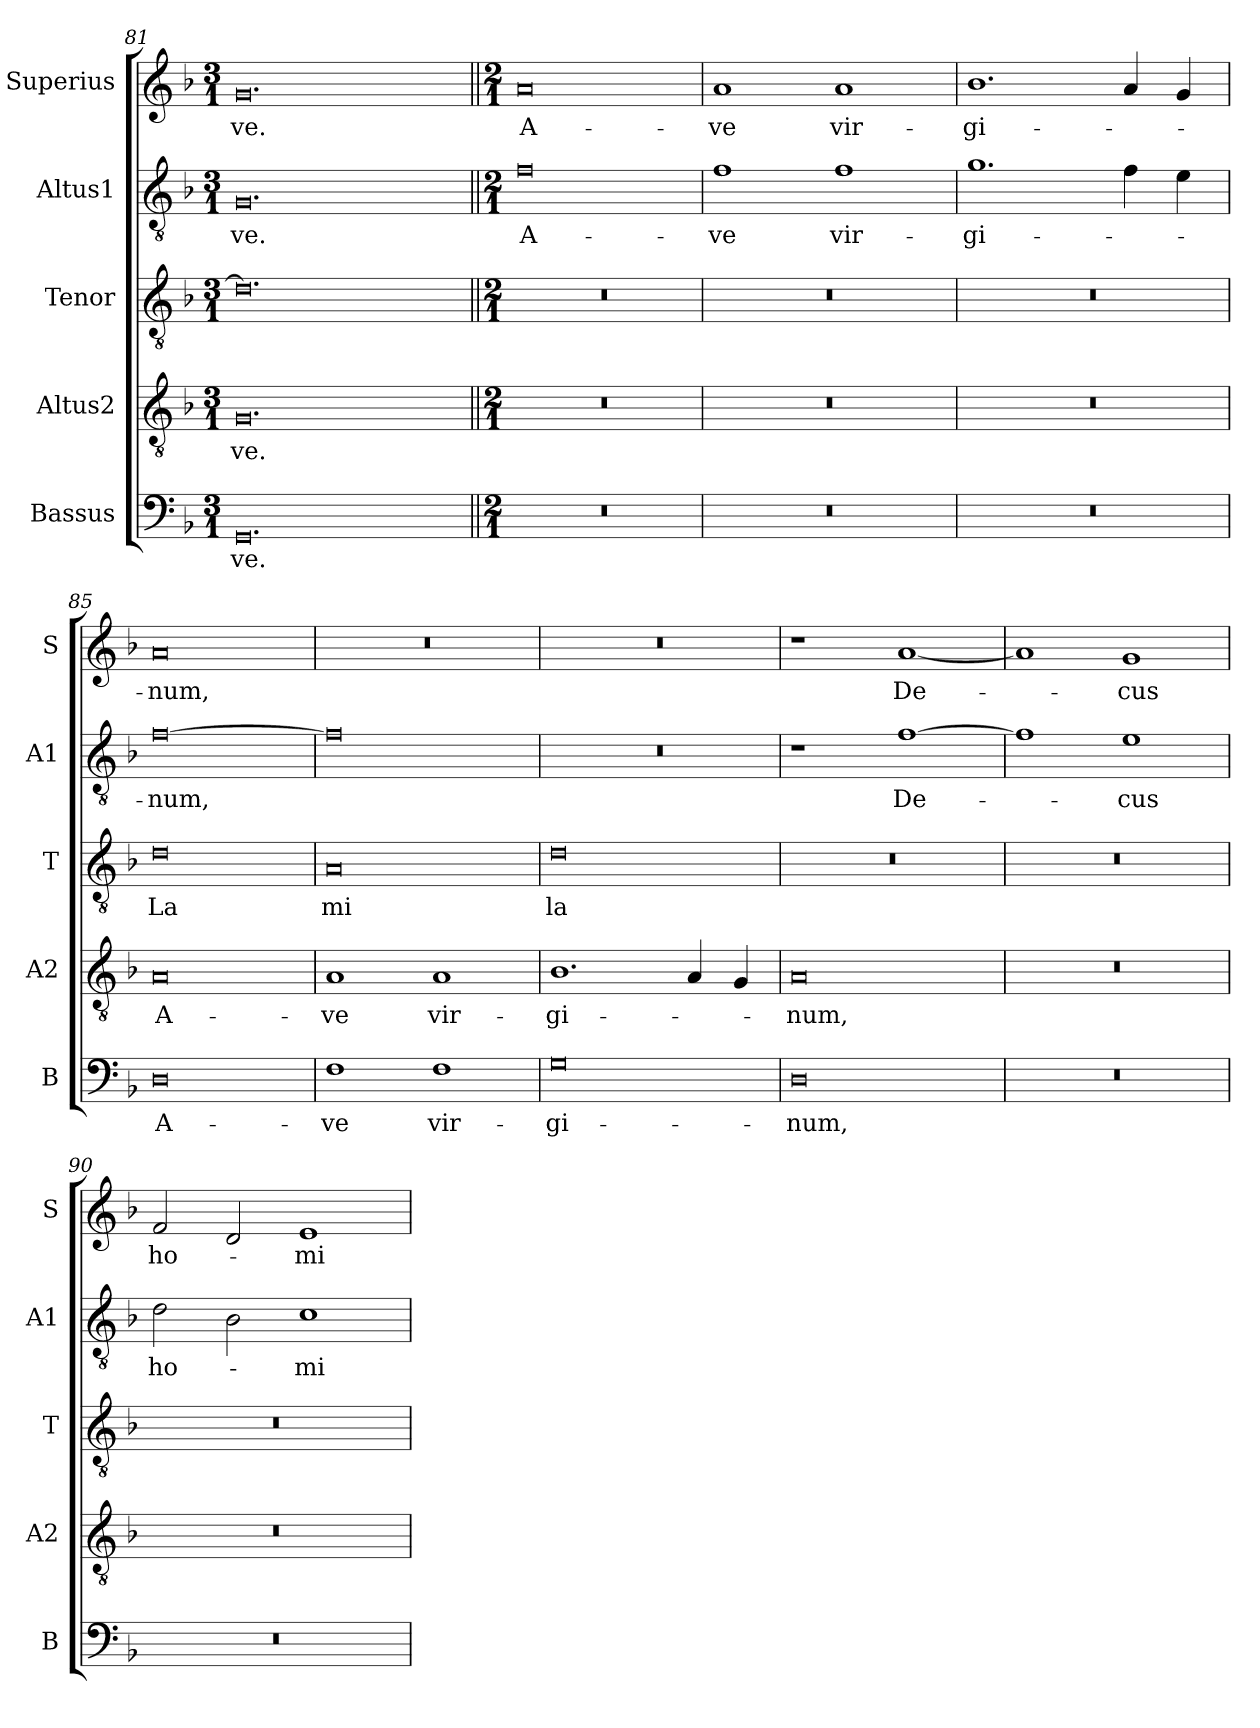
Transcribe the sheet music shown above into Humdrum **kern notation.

**kern	**text	**kern	**text	**kern	**text	**kern	**text	**kern	**text
*part5	*part5	*part4	*part4	*part3	*part3	*part2	*part2	*part1	*part1
*staff5	*staff5	*staff4	*staff4	*staff3	*staff3	*staff2	*staff2	*staff1	*staff1
*I"Bassus	*	*I"Altus2	*	*I"Tenor	*	*I"Altus1	*	*I"Superius	*
*I'B	*	*I'A2	*	*I'T	*	*I'A1	*	*I'S	*
*clefF4	*	*clefGv2	*	*clefGv2	*	*clefGv2	*	*clefG2	*
*k[b-]	*	*k[b-]	*	*k[b-]	*	*k[b-]	*	*k[b-]	*
*M3/1	*	*M3/1	*	*M3/1	*	*M3/1	*	*M3/1	*
=81	=81	=81	=81	=81	=81	=81	=81	=81	=81
0.GG	-ve.	0.G	-ve.	0.d]	.	0.G	-ve.	0.g	-ve.
!!LO:LB:g=z
=82||	=82||	=82||	=82||	=82||	=82||	=82||	=82||	=82||	=82||
*M2/1	*	*M2/1	*	*M2/1	*	*M2/1	*	*M2/1	*
0r	.	0r	.	0r	.	0f	A-	0a	A-
=83	=83	=83	=83	=83	=83	=83	=83	=83	=83
0r	.	0r	.	0r	.	1f	-ve	1a	-ve
.	.	.	.	.	.	1f	vir-	1a	vir-
=84	=84	=84	=84	=84	=84	=84	=84	=84	=84
0r	.	0r	.	0r	.	1.g	-gi-	1.b-	-gi-
.	.	.	.	.	.	4f\	.	4a/	.
.	.	.	.	.	.	4e\	.	4g/	.
=85	=85	=85	=85	=85	=85	=85	=85	=85	=85
0D	A-	0A	A-	0d	La	[0f	-num,	0a	-num,
=86	=86	=86	=86	=86	=86	=86	=86	=86	=86
1F	-ve	1A	-ve	0A	mi	0f]	.	0r	.
1F	vir-	1A	vir-	.	.	.	.	.	.
=87	=87	=87	=87	=87	=87	=87	=87	=87	=87
0G	-gi-	1.B-	-gi-	0d	la	0r	.	0r	.
.	.	4A/	.	.	.	.	.	.	.
.	.	4G/	.	.	.	.	.	.	.
=88	=88	=88	=88	=88	=88	=88	=88	=88	=88
0D	-num,	0A	-num,	0r	.	1r	.	1r	.
.	.	.	.	.	.	[1f	De-	[1a	De-
=89	=89	=89	=89	=89	=89	=89	=89	=89	=89
0r	.	0r	.	0r	.	1f]	.	1a]	.
.	.	.	.	.	.	1e	-cus	1g	-cus
=90	=90	=90	=90	=90	=90	=90	=90	=90	=90
0r	.	0r	.	0r	.	2d\	ho-	2f/	ho-
.	.	.	.	.	.	2B-\	.	2d/	.
.	.	.	.	.	.	1c	-mi-	1e	-mi-
=	=	=	=	=	=	=	=	=	=
*-	*-	*-	*-	*-	*-	*-	*-	*-	*-
